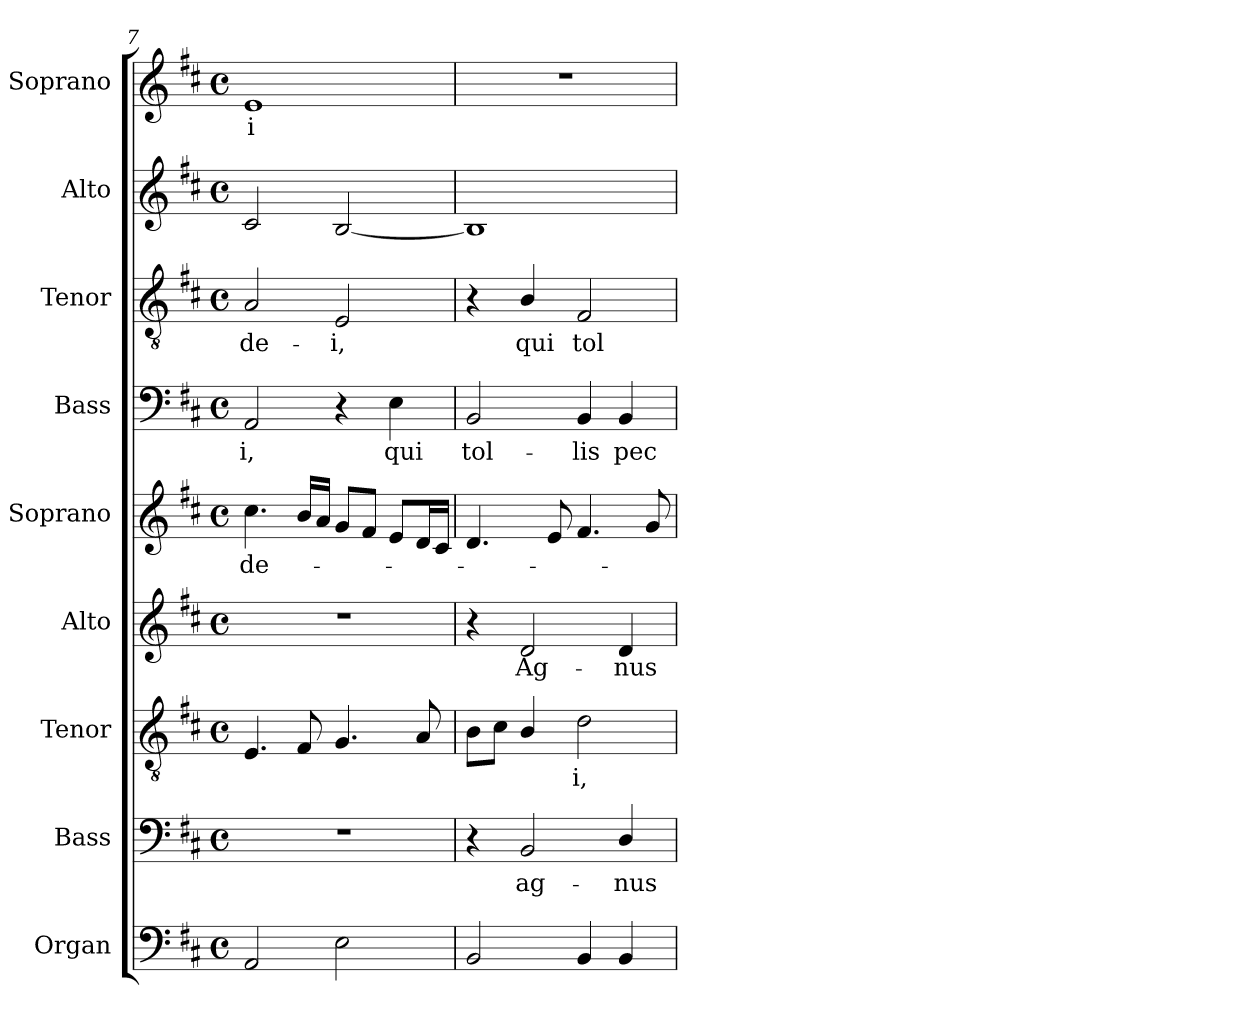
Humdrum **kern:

**kern	**kern	**text	**kern	**text	**kern	**text	**kern	**text	**kern	**text	**kern	**text	**kern	**kern	**text
*part9	*part8	*part8	*part7	*part7	*part6	*part6	*part5	*part5	*part4	*part4	*part3	*part3	*part2	*part1	*part1
*staff9	*staff8	*staff8	*staff7	*staff7	*staff6	*staff6	*staff5	*staff5	*staff4	*staff4	*staff3	*staff3	*staff2	*staff1	*staff1
*I"Organ	*I"Bass	*	*I"Tenor	*	*I"Alto	*	*I"Soprano	*	*I"Bass	*	*I"Tenor	*	*I"Alto	*I"Soprano	*
*I'Org.	*I'B.	*	*I'T.	*	*I'A.	*	*I'S.	*	*I'B.	*	*I'T.	*	*I'A.	*I'S.	*
*clefF4	*clefF4	*	*clefGv2	*	*clefG2	*	*clefG2	*	*clefF4	*	*clefGv2	*	*clefG2	*clefG2	*
*	*	*	*ITrd7c12	*	*	*	*	*	*	*	*ITrd7c12	*	*	*	*
*k[f#c#]	*k[f#c#]	*	*k[f#c#]	*	*k[f#c#]	*	*k[f#c#]	*	*k[f#c#]	*	*k[f#c#]	*	*k[f#c#]	*k[f#c#]	*
*D:	*D:	*	*D:	*	*D:	*	*D:	*	*D:	*	*D:	*	*D:	*D:	*
*M4/4	*M4/4	*	*M4/4	*	*M4/4	*	*M4/4	*	*M4/4	*	*M4/4	*	*M4/4	*M4/4	*
*met(c)	*met(c)	*	*met(c)	*	*met(c)	*	*met(c)	*	*met(c)	*	*met(c)	*	*met(c)	*met(c)	*
=7	=7	=7	=7	=7	=7	=7	=7	=7	=7	=7	=7	=7	=7	=7	=7
!	!	!	!	!	!	!	!	!LO:LY:b:color=#000000	!	!	!	!	!	!	!
!	!	!	!	!	!	!	!	!	!	!LO:LY:b:color=#000000	!	!	!	!	!
!	!	!	!	!	!	!	!	!	!	!	!	!LO:LY:b:color=#000000	!	!	!
!	!	!	!	!	!	!	!	!	!	!	!	!	!	!	!LO:LY:b:color=#000000
2AAi/	1r	.	4.EEi/	.	1r	.	4.cc#i\	de-	2AAi/	-i,	2AAi/	de-	2c#i/	1ei	-i
.	.	.	8FF#i/	.	.	.	16bi/LL	.	.	.	.	.	.	.	.
.	.	.	.	.	.	.	16ai/JJ	.	.	.	.	.	.	.	.
!	!	!	!	!	!	!	!	!	!	!	!	!LO:LY:b:color=#000000	!	!	!
2Ei\	.	.	4.GGi/	.	.	.	8gi/L	.	4r	.	2EEi/	-i,	[2Bi/	.	.
.	.	.	.	.	.	.	8f#i/J	.	.	.	.	.	.	.	.
!	!	!	!	!	!	!	!	!	!	!LO:LY:b:color=#000000	!	!	!	!	!
.	.	.	.	.	.	.	8ei/L	.	4Ei\	qui	.	.	.	.	.
.	.	.	8AAi/	.	.	.	16di/L	.	.	.	.	.	.	.	.
.	.	.	.	.	.	.	16c#i/JJ	.	.	.	.	.	.	.	.
=8	=8	=8	=8	=8	=8	=8	=8	=8	=8	=8	=8	=8	=8	=8	=8
!	!	!	!	!	!	!	!	!	!	!LO:LY:b:color=#000000	!	!	!	!	!
2BBi/	4r	.	8BBi\L	.	4r	.	4.di/	.	2BBi/	tol-	4r	.	1Bi]	1r	.
.	.	.	8C#i\J	.	.	.	.	.	.	.	.	.	.	.	.
!	!	!LO:LY:b:color=#000000	!	!	!	!	!	!	!	!	!	!	!	!	!
!	!	!	!	!	!	!LO:LY:b:color=#000000	!	!	!	!	!	!	!	!	!
!	!	!	!	!	!	!	!	!	!	!	!	!LO:LY:b:color=#000000	!	!	!
.	2BBi/	ag-	4BBi/	.	2di/	Ag-	.	.	.	.	4BBi/	qui	.	.	.
.	.	.	.	.	.	.	8ei/	.	.	.	.	.	.	.	.
!	!	!	!	!LO:LY:b:color=#000000	!	!	!	!	!	!	!	!	!	!	!
!	!	!	!	!	!	!	!	!	!	!LO:LY:b:color=#000000	!	!	!	!	!
!	!	!	!	!	!	!	!	!	!	!	!	!LO:LY:b:color=#000000	!	!	!
4BBi/	.	.	2Di\	-i,	.	.	4.f#i/	.	4BBi/	-lis	2FF#i/	tol-	.	.	.
!	!	!LO:LY:b:color=#000000	!	!	!	!	!	!	!	!	!	!	!	!	!
!	!	!	!	!	!	!LO:LY:b:color=#000000	!	!	!	!	!	!	!	!	!
!	!	!	!	!	!	!	!	!	!	!LO:LY:b:color=#000000	!	!	!	!	!
4BBi/	4Di/	-nus	.	.	4di/	-nus	.	.	4BBi/	pec-	.	.	.	.	.
.	.	.	.	.	.	.	8gi/	.	.	.	.	.	.	.	.
=	=	=	=	=	=	=	=	=	=	=	=	=	=	=	=
*-	*-	*-	*-	*-	*-	*-	*-	*-	*-	*-	*-	*-	*-	*-	*-
